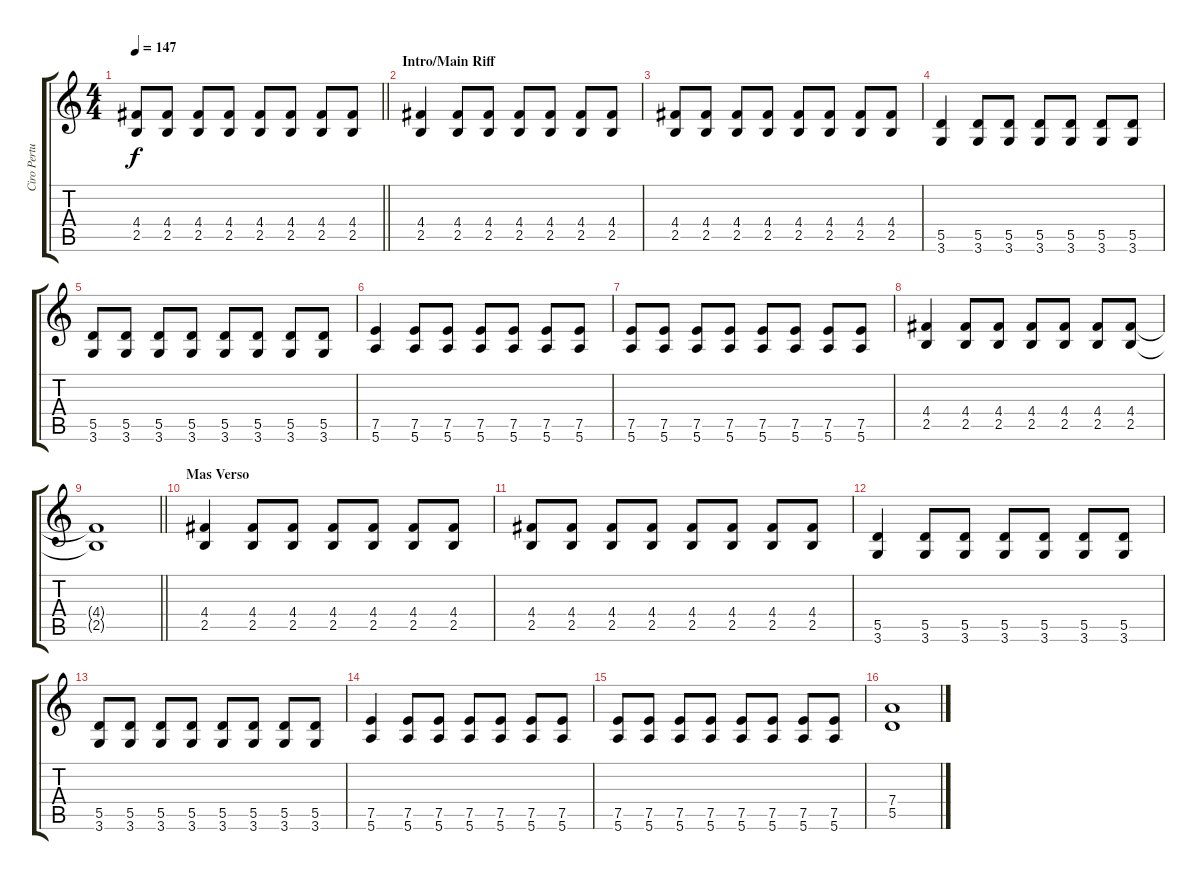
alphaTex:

\track ("Ciro Pertusi" "Ciro Pertu") {instrument distortionguitar}
\staff {score tabs}
\tuning (E4 B3 G3 D3 A2 E2) {hide}
\ts (4 4)
\tempo 147
\clef g2
\barLineRight lightlight
\ks c
(4.4 2.5).8{dy f} (4.4 2.5).8 (4.4 2.5).8 (4.4 2.5).8 (4.4 2.5).8 (4.4 2.5).8 (4.4 2.5).8 (4.4 2.5).8 |
\section ("" "Intro/Main Riff")
(4.4 2.5).4 (4.4 2.5).8 (4.4 2.5).8 (4.4 2.5).8 (4.4 2.5).8 (4.4 2.5).8 (4.4 2.5).8 |
(4.4 2.5).8 (4.4 2.5).8 (4.4 2.5).8 (4.4 2.5).8 (4.4 2.5).8 (4.4 2.5).8 (4.4 2.5).8 (4.4 2.5).8 |
(5.5 3.6).4 (5.5 3.6).8 (5.5 3.6).8 (5.5 3.6).8 (5.5 3.6).8 (5.5 3.6).8 (5.5 3.6).8 |
(5.5 3.6).8 (5.5 3.6).8 (5.5 3.6).8 (5.5 3.6).8 (5.5 3.6).8 (5.5 3.6).8 (5.5 3.6).8 (5.5 3.6).8 |
(7.5 5.6).4 (7.5 5.6).8 (7.5 5.6).8 (7.5 5.6).8 (7.5 5.6).8 (7.5 5.6).8 (7.5 5.6).8 |
(7.5 5.6).8 (7.5 5.6).8 (7.5 5.6).8 (7.5 5.6).8 (7.5 5.6).8 (7.5 5.6).8 (7.5 5.6).8 (7.5 5.6).8 |
(4.4 2.5).4 (4.4 2.5).8 (4.4 2.5).8 (4.4 2.5).8 (4.4 2.5).8 (4.4 2.5).8 (4.4 2.5).8 |
\barLineRight lightlight
(4.4{t} 2.5{t}).1 |
\section ("" "Mas Verso")
(4.4 2.5).4 (4.4 2.5).8 (4.4 2.5).8 (4.4 2.5).8 (4.4 2.5).8 (4.4 2.5).8 (4.4 2.5).8 |
(4.4 2.5).8 (4.4 2.5).8 (4.4 2.5).8 (4.4 2.5).8 (4.4 2.5).8 (4.4 2.5).8 (4.4 2.5).8 (4.4 2.5).8 |
(5.5 3.6).4 (5.5 3.6).8 (5.5 3.6).8 (5.5 3.6).8 (5.5 3.6).8 (5.5 3.6).8 (5.5 3.6).8 |
(5.5 3.6).8 (5.5 3.6).8 (5.5 3.6).8 (5.5 3.6).8 (5.5 3.6).8 (5.5 3.6).8 (5.5 3.6).8 (5.5 3.6).8 |
(7.5 5.6).4 (7.5 5.6).8 (7.5 5.6).8 (7.5 5.6).8 (7.5 5.6).8 (7.5 5.6).8 (7.5 5.6).8 |
(7.5 5.6).8 (7.5 5.6).8 (7.5 5.6).8 (7.5 5.6).8 (7.5 5.6).8 (7.5 5.6).8 (7.5 5.6).8 (7.5 5.6).8 |
(7.4 5.5).1
